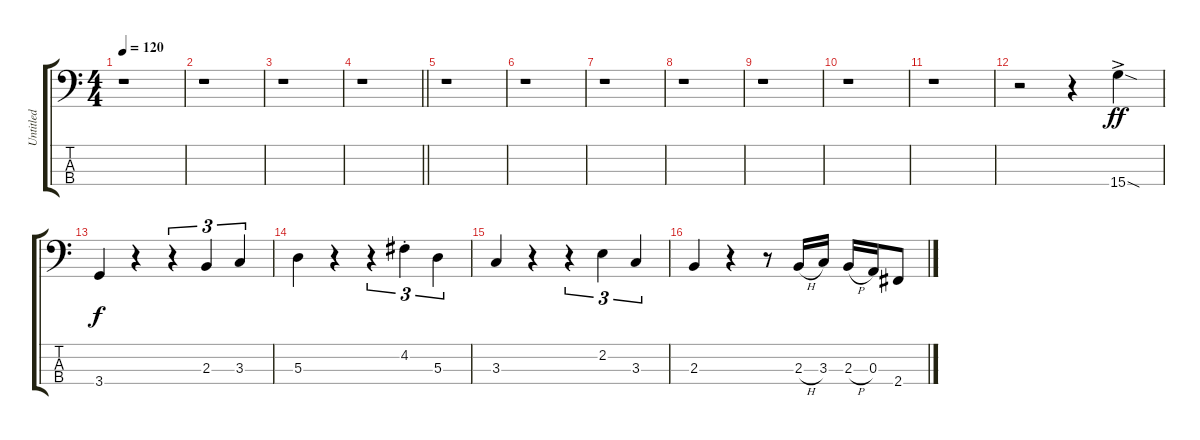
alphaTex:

\track ("Untitled" "Untitled") {instrument electricbassfinger}
\staff {score tabs}
\tuning (G2 D2 A1 E1) {hide}
\ts (4 4)
\tempo 120
\clef f4
\ks c
r.1{dy ff instrument electricbassfinger} |
r.1 |
r.1 |
\barLineRight lightlight
r.1 |
r.1 |
r.1 |
r.1 |
r.1 |
r.1 |
r.1 |
r.1 |
r.2 r.4 15.4{sod ac}.4 |
3.4.4{dy f} r.4 r.4{tu (3 2)} 2.3.4{tu (3 2)} 3.3.4{tu (3 2)} |
5.3.4 r.4 r.4{tu (3 2)} 4.2{st}.4{tu (3 2)} 5.3.4{tu (3 2)} |
3.3.4 r.4 r.4{tu (3 2)} 2.2.4{tu (3 2)} 3.3.4{tu (3 2)} |
2.3.4 r.4 r.8 2.3{h}.16 3.3.16 2.3{h}.16 0.3.16 2.4.8
